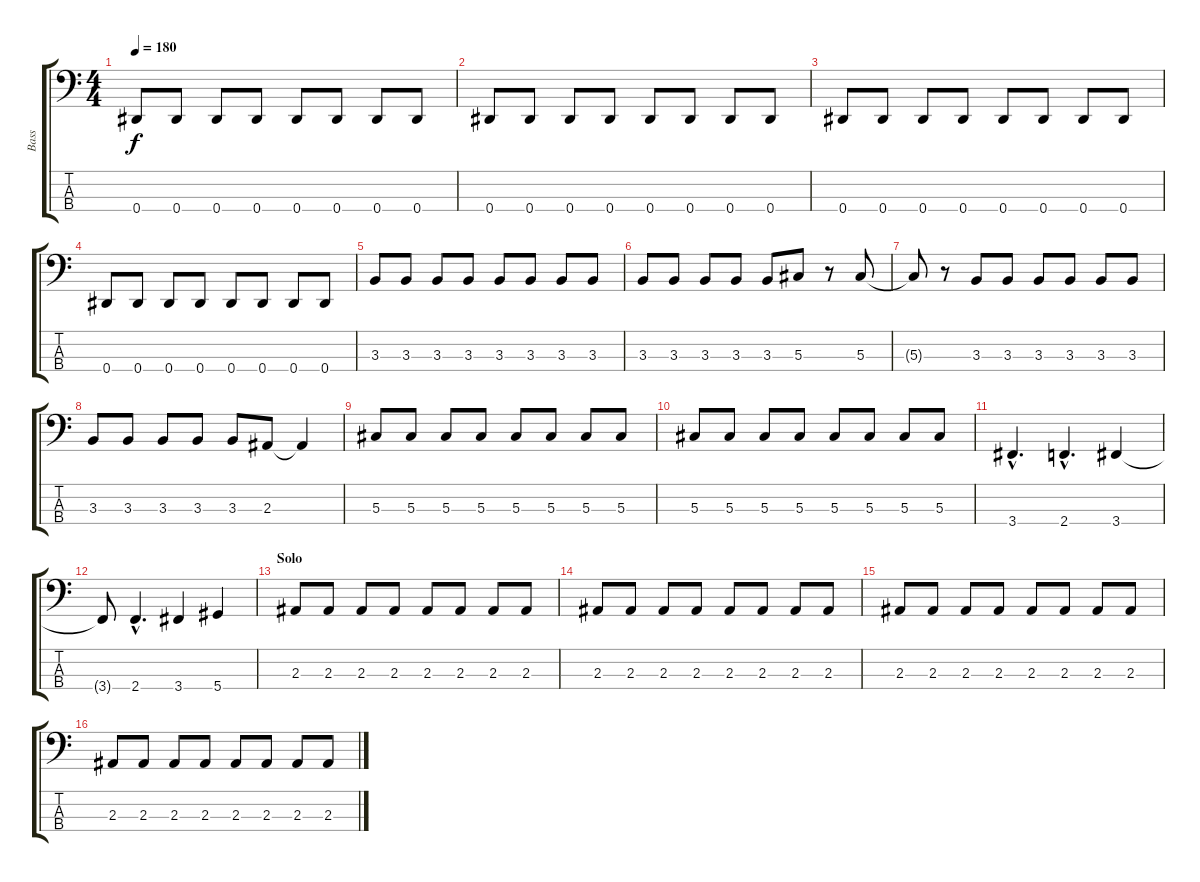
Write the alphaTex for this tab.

\track ("Bass" "Bass") {instrument electricbasspick}
\staff {score tabs}
\tuning (Gb2 Db2 Ab1 Eb1) {hide}
\ts (4 4)
\tempo 180
\clef f4
\ks c
0.4{t}.8{dy f} 0.4.8 0.4.8 0.4.8 0.4.8 0.4.8 0.4.8 0.4.8 |
0.4.8 0.4.8 0.4.8 0.4.8 0.4.8 0.4.8 0.4.8 0.4.8 |
0.4.8 0.4.8 0.4.8 0.4.8 0.4.8 0.4.8 0.4.8 0.4.8 |
0.4.8 0.4.8 0.4.8 0.4.8 0.4.8 0.4.8 0.4.8 0.4.8 |
3.3.8 3.3.8 3.3.8 3.3.8 3.3.8 3.3.8 3.3.8 3.3.8 |
3.3.8 3.3.8 3.3.8 3.3.8 3.3.8 5.3.8 r.8 5.3.8 |
5.3{t}.8 r.8 3.3.8 3.3.8 3.3.8 3.3.8 3.3.8 3.3.8 |
3.3.8 3.3.8 3.3.8 3.3.8 3.3.8 2.3.8 2.3{t}.4 |
5.3.8 5.3.8 5.3.8 5.3.8 5.3.8 5.3.8 5.3.8 5.3.8 |
5.3.8 5.3.8 5.3.8 5.3.8 5.3.8 5.3.8 5.3.8 5.3.8 |
3.4{hac}.4{d} 2.4{hac}.4{d} 3.4.4 |
3.4{t}.8 2.4{hac}.4{d} 3.4.4 5.4.4 |
\section ("" "Solo")
2.3.8 2.3.8 2.3.8 2.3.8 2.3.8 2.3.8 2.3.8 2.3.8 |
2.3.8 2.3.8 2.3.8 2.3.8 2.3.8 2.3.8 2.3.8 2.3.8 |
2.3.8 2.3.8 2.3.8 2.3.8 2.3.8 2.3.8 2.3.8 2.3.8 |
2.3.8 2.3.8 2.3.8 2.3.8 2.3.8 2.3.8 2.3.8 2.3.8
